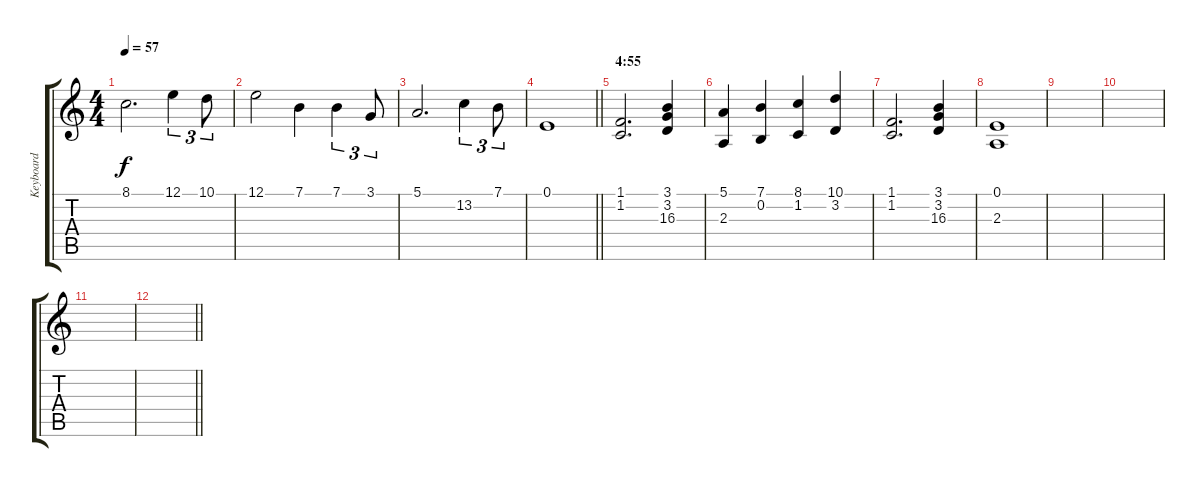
\track ("Keyboard" "Keyboard") {instrument pad2warm}
\staff {score tabs}
\tuning (E4 B3 G3 D3 A2 E2) {hide}
\ts (4 4)
\tempo 57
\clef g2
\ks c
8.1.2{d dy f} 12.1.4{tu (3 2)} 10.1.8{tu (3 2)} |
12.1.2 7.1.4 7.1.4{tu (3 2)} 3.1.8{tu (3 2)} |
5.1.2{d} 13.2.4{tu (3 2)} 7.1.8{tu (3 2)} |
\barLineRight lightlight
0.1.1 |
\section ("" "4:55")
(1.1 1.2).2{d} (3.1 3.2 16.3).4 |
(5.1 2.3).4 (7.1 0.2).4 (8.1 1.2).4 (10.1 3.2).4 |
(1.1 1.2).2{d} (3.1 3.2 16.3).4 |
(0.1 2.3).1 |
|
|
|
\barLineRight lightlight
